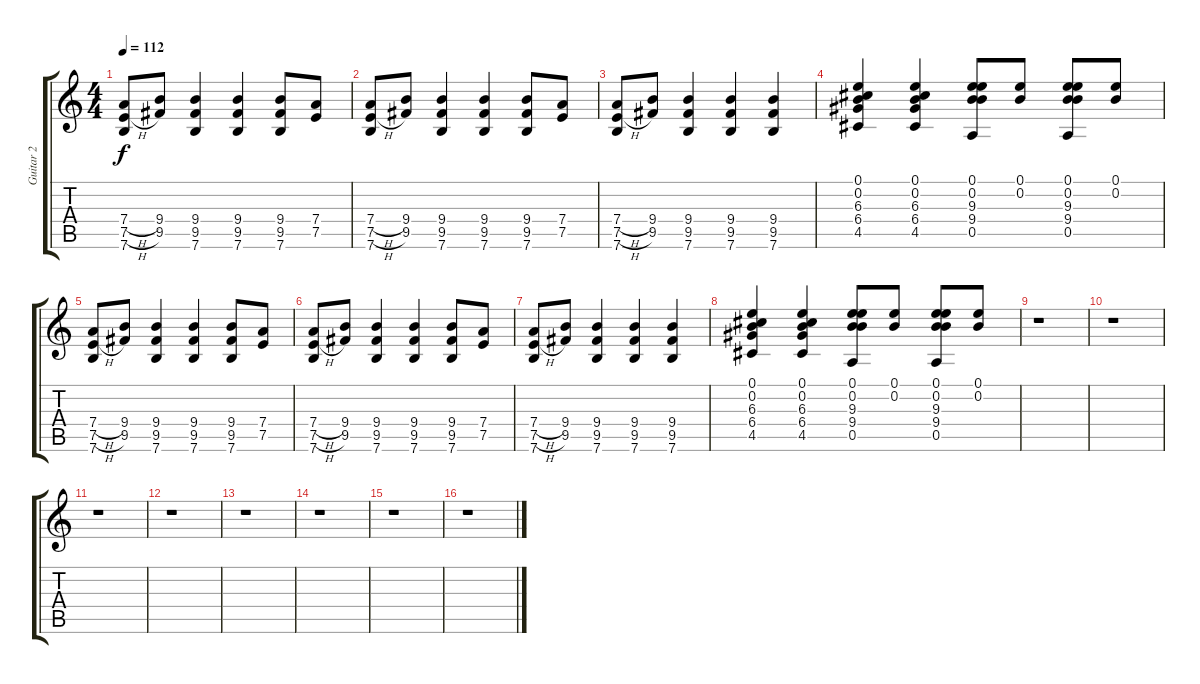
\track ("Guitar 2" "Guitar 2") {instrument distortionguitar}
\staff {score tabs}
\tuning (E4 B3 G3 D3 A2 E2) {hide}
\ts (4 4)
\tempo 112
\clef g2
\ks c
(7.4{h} 7.5{h} 7.6).8{dy f} (9.4 9.5).8 (9.4 9.5 7.6).4 (9.4 9.5 7.6).4 (9.4 9.5 7.6).8 (7.4 7.5).8 |
(7.4{h} 7.5{h} 7.6).8 (9.4 9.5).8 (9.4 9.5 7.6).4 (9.4 9.5 7.6).4 (9.4 9.5 7.6).8 (7.4 7.5).8 |
(7.4{h} 7.5{h} 7.6).8 (9.4 9.5).8 (9.4 9.5 7.6).4 (9.4 9.5 7.6).4 (9.4 9.5 7.6).4 |
(0.1 0.2 6.3 6.4 4.5).4 (0.1 0.2 6.3 6.4 4.5).4 (0.1 0.2 9.3 9.4 0.5).8 (0.1 0.2).8 (0.1 0.2 9.3 9.4 0.5).8 (0.1 0.2).8 |
(7.4{h} 7.5{h} 7.6).8 (9.4 9.5).8 (9.4 9.5 7.6).4 (9.4 9.5 7.6).4 (9.4 9.5 7.6).8 (7.4 7.5).8 |
(7.4{h} 7.5{h} 7.6).8 (9.4 9.5).8 (9.4 9.5 7.6).4 (9.4 9.5 7.6).4 (9.4 9.5 7.6).8 (7.4 7.5).8 |
(7.4{h} 7.5{h} 7.6).8 (9.4 9.5).8 (9.4 9.5 7.6).4 (9.4 9.5 7.6).4 (9.4 9.5 7.6).4 |
(0.1 0.2 6.3 6.4 4.5).4 (0.1 0.2 6.3 6.4 4.5).4 (0.1 0.2 9.3 9.4 0.5).8 (0.1 0.2).8 (0.1 0.2 9.3 9.4 0.5).8 (0.1 0.2).8 |
r.1 |
r.1 |
r.1 |
r.1 |
r.1 |
r.1 |
r.1 |
r.1
